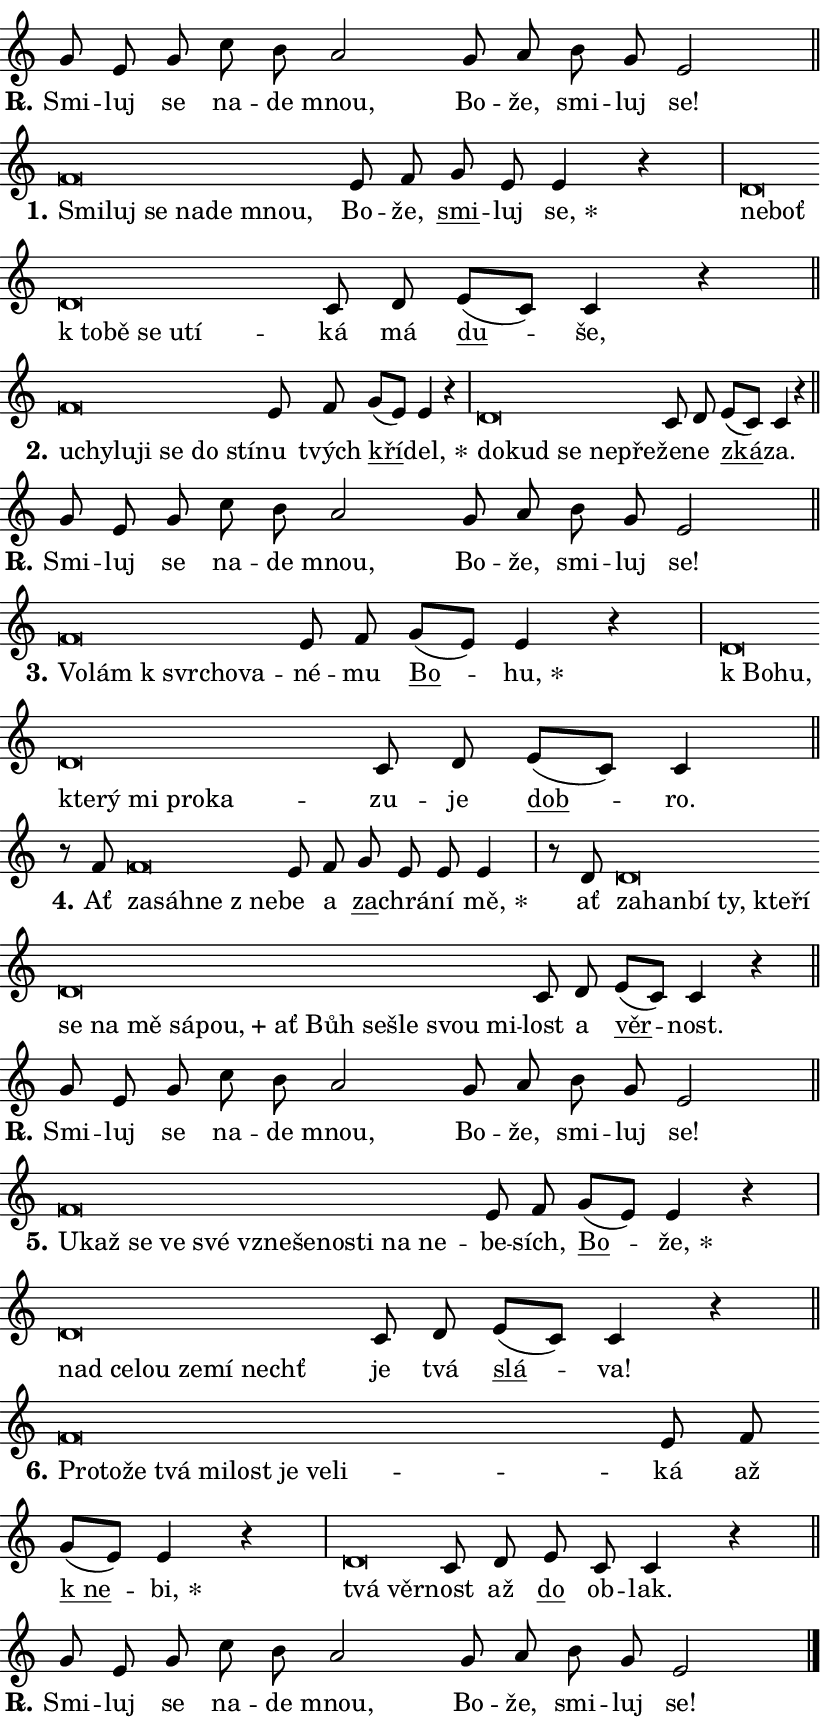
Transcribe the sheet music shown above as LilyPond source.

\version "2.24.0"
\header { tagline = "" }
\paper {
  indent = 0\cm
  top-margin = 0\cm
  right-margin = 0.13\cm % to fit lyric hyphens
  bottom-margin = 0\cm
  left-margin = 0\cm
  paper-width = 14\cm
  page-breaking = #ly:one-page-breaking
  system-system-spacing.basic-distance = #11
  score-system-spacing.basic-distance = #11
  ragged-last = ##f
}


%% Author: Thomas Morley
%% https://lists.gnu.org/archive/html/lilypond-user/2020-05/msg00002.html
#(define (line-position grob)
"Returns position of @var[grob} in current system:
   @code{'start}, if at first time-step
   @code{'end}, if at last time-step
   @code{'middle} otherwise
"
  (let* ((col (ly:item-get-column grob))
         (ln (ly:grob-object col 'left-neighbor))
         (rn (ly:grob-object col 'right-neighbor))
         (col-to-check-left (if (ly:grob? ln) ln col))
         (col-to-check-right (if (ly:grob? rn) rn col))
         (break-dir-left
           (and
             (ly:grob-property col-to-check-left 'non-musical #f)
             (ly:item-break-dir col-to-check-left)))
         (break-dir-right
           (and
             (ly:grob-property col-to-check-right 'non-musical #f)
             (ly:item-break-dir col-to-check-right))))
        (cond ((eqv? 1 break-dir-left) 'start)
              ((eqv? -1 break-dir-right) 'end)
              (else 'middle))))

#(define (tranparent-at-line-position vctor)
  (lambda (grob)
  "Relying on @code{line-position} select the relevant enry from @var{vctor}.
Used to determine transparency,"
    (case (line-position grob)
      ((end) (not (vector-ref vctor 0)))
      ((middle) (not (vector-ref vctor 1)))
      ((start) (not (vector-ref vctor 2))))))

noteHeadBreakVisibility =
#(define-music-function (break-visibility)(vector?)
"Makes @code{NoteHead}s transparent relying on @var{break-visibility}"
#{
  \override NoteHead.transparent =
    #(tranparent-at-line-position break-visibility)
#})

#(define delete-ledgers-for-transparent-note-heads
  (lambda (grob)
    "Reads whether a @code{NoteHead} is transparent.
If so this @code{NoteHead} is removed from @code{'note-heads} from
@var{grob}, which is supposed to be @code{LedgerLineSpanner}.
As a result ledgers are not printed for this @code{NoteHead}"
    (let* ((nhds-array (ly:grob-object grob 'note-heads))
           (nhds-list
             (if (ly:grob-array? nhds-array)
                 (ly:grob-array->list nhds-array)
                 '()))
           ;; Relies on the transparent-property being done before
           ;; Staff.LedgerLineSpanner.after-line-breaking is executed.
           ;; This is fragile ...
           (to-keep
             (remove
               (lambda (nhd)
                 (ly:grob-property nhd 'transparent #f))
               nhds-list)))
      ;; TODO find a better method to iterate over grob-arrays, similiar
      ;; to filter/remove etc for lists
      ;; For now rebuilt from scratch
      (set! (ly:grob-object grob 'note-heads)  '())
      (for-each
        (lambda (nhd)
          (ly:pointer-group-interface::add-grob grob 'note-heads nhd))
        to-keep))))

squashNotes = {
  \override NoteHead.X-extent = #'(-0.2 . 0.2)
  \override NoteHead.Y-extent = #'(-0.75 . 0)
  \override NoteHead.stencil =
    #(lambda (grob)
       (let ((pos (ly:grob-property grob 'staff-position)))
         (begin
           (if (< pos -7) (display "ERROR: Lower brevis then expected\n") (display ""))
           (if (<= pos -6) ly:text-interface::print ly:note-head::print))))
}
unSquashNotes = {
  \revert NoteHead.X-extent
  \revert NoteHead.Y-extent
  \revert NoteHead.stencil
}

hideNotes = \noteHeadBreakVisibility #begin-of-line-visible
unHideNotes = \noteHeadBreakVisibility #all-visible

% work-around for resetting accidentals
% https://lilypond.org/doc/v2.23/Documentation/notation/displaying-rhythms#unmetered-music
cadenzaMeasure = {
  \cadenzaOff
  \partial 1024 s1024
  \cadenzaOn
}

#(define-markup-command (accent layout props text) (markup?)
  "Underline accented syllable"
  (interpret-markup layout props
    #{\markup \override #'(offset . 4.3) \underline { #text }#}))

responsum = \markup \concat {
  "R" \hspace #-1.05 \path #0.1 #'((moveto 0 0.07) (lineto 0.9 0.8)) \hspace #0.05 "."
}

spaceSize = #0.6828661417322834 % exact space size for TeX Gyre Schola

\layout {
  \context {
    \Staff
    \remove "Time_signature_engraver"
    \override LedgerLineSpanner.after-line-breaking = #delete-ledgers-for-transparent-note-heads
  }
  \context {
    \Lyrics {
      \override LyricSpace.minimum-distance = \spaceSize
      \override LyricText.font-name = #"TeX Gyre Schola"
      \override LyricText.font-size = 1
      \override StanzaNumber.font-name = #"TeX Gyre Schola Bold"
      \override StanzaNumber.font-size = 1
    }
  }
  \context {
    \Score 
    \override NoteHead.text =
      #(lambda (grob) 
        (let ((pos (ly:grob-property grob 'staff-position)))
          #{\markup {
            \combine
              \halign #-0.55 \raise #(if (= pos -6) 0 0.5) \override #'(thickness . 2) \draw-line #'(3.2 . 0)
              \musicglyph "noteheads.sM1"
          }#}))
  }
}

% magnetic-lyrics.ily
%
%   written by
%     Jean Abou Samra <jean@abou-samra.fr>
%     Werner Lemberg <wl@gnu.org>
%
%   adapted by
%     Jiri Hon <jiri.hon@gmail.com>
%
% Version 2022-Apr-15

% https://www.mail-archive.com/lilypond-user@gnu.org/msg149350.html

#(define (Left_hyphen_pointer_engraver context)
   "Collect syllable-hyphen-syllable occurrences in lyrics and store
them in properties.  This engraver only looks to the left.  For
example, if the lyrics input is @code{foo -- bar}, it does the
following.

@itemize @bullet
@item
Set the @code{text} property of the @code{LyricHyphen} grob between
@q{foo} and @q{bar} to @code{foo}.

@item
Set the @code{left-hyphen} property of the @code{LyricText} grob with
text @q{foo} to the @code{LyricHyphen} grob between @q{foo} and
@q{bar}.
@end itemize

Use this auxiliary engraver in combination with the
@code{lyric-@/text::@/apply-@/magnetic-@/offset!} hook."
   (let ((hyphen #f)
         (text #f))
     (make-engraver
      (acknowledgers
       ((lyric-syllable-interface engraver grob source-engraver)
        (set! text grob)))
      (end-acknowledgers
       ((lyric-hyphen-interface engraver grob source-engraver)
        ;(when (not (grob::has-interface grob 'lyric-space-interface))
          (set! hyphen grob)));)
      ((stop-translation-timestep engraver)
       (when (and text hyphen)
         (ly:grob-set-object! text 'left-hyphen hyphen))
       (set! text #f)
       (set! hyphen #f)))))

#(define (lyric-text::apply-magnetic-offset! grob)
   "If the space between two syllables is less than the value in
property @code{LyricText@/.details@/.squash-threshold}, move the right
syllable to the left so that it gets concatenated with the left
syllable.

Use this function as a hook for
@code{LyricText@/.after-@/line-@/breaking} if the
@code{Left_@/hyphen_@/pointer_@/engraver} is active."
   (let ((hyphen (ly:grob-object grob 'left-hyphen #f)))
     (when hyphen
       (let ((left-text (ly:spanner-bound hyphen LEFT)))
         (when (grob::has-interface left-text 'lyric-syllable-interface)
           (let* ((common (ly:grob-common-refpoint grob left-text X))
                  (this-x-ext (ly:grob-extent grob common X))
                  (left-x-ext
                   (begin
                     ;; Trigger magnetism for left-text.
                     (ly:grob-property left-text 'after-line-breaking)
                     (ly:grob-extent left-text common X)))
                  ;; `delta` is the gap width between two syllables.
                  (delta (- (interval-start this-x-ext)
                            (interval-end left-x-ext)))
                  (details (ly:grob-property grob 'details))
                  (threshold (assoc-get 'squash-threshold details 0.2)))
             (when (< delta threshold)
               (let* (;; We have to manipulate the input text so that
                      ;; ligatures crossing syllable boundaries are not
                      ;; disabled.  For languages based on the Latin
                      ;; script this is essentially a beautification.
                      ;; However, for non-Western scripts it can be a
                      ;; necessity.
                      (lt (ly:grob-property left-text 'text))
                      (rt (ly:grob-property grob 'text))
                      (is-space (grob::has-interface hyphen 'lyric-space-interface))
                      (space (if is-space " " ""))
                      (extra-delta (if is-space spaceSize 0))
                      ;; Append new syllable.
                      (ltrt-space (if (and (string? lt) (string? rt))
                                (string-append lt space rt)
                                (make-concat-markup (list lt space rt))))
                      ;; Right-align `ltrt` to the right side.
                      (ltrt-space-markup (grob-interpret-markup
                               grob
                               (make-translate-markup
                                (cons (interval-length this-x-ext) 0)
                                (make-right-align-markup ltrt-space)))))
                 (begin
                   ;; Don't print `left-text`.
                   (ly:grob-set-property! left-text 'stencil #f)
                   ;; Set text and stencil (which holds all collected
                   ;; syllables so far) and shift it to the left.
                   (ly:grob-set-property! grob 'text ltrt-space)
                   (ly:grob-set-property! grob 'stencil ltrt-space-markup)
                   (ly:grob-translate-axis! grob (- (- delta extra-delta)) X))))))))))


#(define (lyric-hyphen::displace-bounds-first grob)
   ;; Make very sure this callback isn't triggered too early.
   (let ((left (ly:spanner-bound grob LEFT))
         (right (ly:spanner-bound grob RIGHT)))
     (ly:grob-property left 'after-line-breaking)
     (ly:grob-property right 'after-line-breaking)
     (ly:lyric-hyphen::print grob)))

squashThreshold = #0.4

\layout {
  \context {
    \Lyrics
    \consists #Left_hyphen_pointer_engraver
    \override LyricText.after-line-breaking =
      #lyric-text::apply-magnetic-offset!
    \override LyricHyphen.stencil = #lyric-hyphen::displace-bounds-first
    \override LyricText.details.squash-threshold = \squashThreshold
    \override LyricHyphen.minimum-distance = 0
    \override LyricHyphen.minimum-length = \squashThreshold
  }
}

squashText = \override LyricText.details.squash-threshold = 9999
unSquashText = \override LyricText.details.squash-threshold = \squashThreshold

leftText = \override LyricText.self-alignment-X = #LEFT
unLeftText = \revert LyricText.self-alignment-X

starOffset = #(lambda (grob) 
                (let ((x_offset (ly:self-alignment-interface::aligned-on-x-parent grob)))
                  (if (= x_offset 0) 0 (+ x_offset 1.2))))

star = #(define-music-function (syllable)(string?)
"Append star separator at the end of a syllable"
#{
  \once \override LyricText.X-offset = #starOffset
  \lyricmode { \markup {
    #syllable
    \override #'((font-name . "TeX Gyre Schola Bold")) \hspace #0.2 \lower #0.65 \larger "*"
  } }
#})

starAccent = #(define-music-function (syllable)(string?)
"Append star separator at the end of a syllable and make accent"
#{
  \once \override LyricText.X-offset = #starOffset
  \lyricmode { \markup {
    \accent #syllable
    \override #'((font-name . "TeX Gyre Schola Bold")) \hspace #0.2 \lower #0.65 \larger "*"
  } }
#})

breath = #(define-music-function (syllable)(string?)
"Append breathing indicator at the end of a syllable"
#{
  \lyricmode { \markup { #syllable "+" } }
#})

optionalBreath = #(define-music-function (syllable)(string?)
"Append optional breathing indicator at the end of a syllable"
#{
  \lyricmode { \markup { #syllable "(+)" } }
#})


\score {
    <<
        \new Voice = "melody" { \cadenzaOn \key c \major \relative { g'8 e g c b a2 \bar "" g8 a b g e2 \cadenzaMeasure \bar "||" \break } }
        \new Lyrics \lyricsto "melody" { \lyricmode { \set stanza = \responsum
Smi -- luj se na -- de mnou, Bo -- že, smi -- luj se! } }
    >>
    \layout {}
}

\score {
    <<
        \new Voice = "melody" { \cadenzaOn \key c \major \relative { \squashNotes f'\breve*1/16 \hideNotes \breve*1/16 \bar "" \breve*1/16 \bar "" \breve*1/16 \bar "" \breve*1/16 \breve*1/16 \bar "" \unHideNotes \unSquashNotes e8 f \bar "" g e e4 r \cadenzaMeasure \bar "|" \squashNotes d\breve*1/16 \hideNotes \breve*1/16 \bar "" \breve*1/16 \bar "" \breve*1/16 \bar "" \breve*1/16 \bar "" \breve*1/16 \breve*1/16 \bar "" \unHideNotes \unSquashNotes c8 d \bar "" e[( c)] c4 r \cadenzaMeasure \bar "||" \break } }
        \new Lyrics \lyricsto "melody" { \lyricmode { \set stanza = "1."
\leftText Smi -- \squashText luj se na -- de mnou, \unLeftText \unSquashText Bo -- že, \markup \accent smi -- luj \star se, \leftText ne -- \squashText boť "k to" -- bě se u -- tí -- \unLeftText \unSquashText ká má \markup \accent du -- še, } }
    >>
    \layout {}
}

\score {
    <<
        \new Voice = "melody" { \cadenzaOn \key c \major \relative { \squashNotes f'\breve*1/16 \hideNotes \breve*1/16 \bar "" \breve*1/16 \bar "" \breve*1/16 \bar "" \breve*1/16 \bar "" \breve*1/16 \breve*1/16 \bar "" \unHideNotes \unSquashNotes e8 f \bar "" g[( e)] e4 r \cadenzaMeasure \bar "|" \squashNotes d\breve*1/16 \hideNotes \breve*1/16 \bar "" \breve*1/16 \bar "" \breve*1/16 \breve*1/16 \bar "" \unHideNotes \unSquashNotes c8 d \bar "" e[( c)] c4 r \cadenzaMeasure \bar "||" \break } }
        \new Lyrics \lyricsto "melody" { \lyricmode { \set stanza = "2."
\leftText u -- \squashText chy -- lu -- ji se do stí -- \unLeftText \unSquashText nu tvých \markup \accent kří -- \star del, \leftText do -- \squashText kud se ne -- pře -- \unLeftText \unSquashText že -- ne \markup \accent zká -- za. } }
    >>
    \layout {}
}

\score {
    <<
        \new Voice = "melody" { \cadenzaOn \key c \major \relative { g'8 e g c b a2 \bar "" g8 a b g e2 \cadenzaMeasure \bar "||" \break } }
        \new Lyrics \lyricsto "melody" { \lyricmode { \set stanza = \responsum
Smi -- luj se na -- de mnou, Bo -- že, smi -- luj se! } }
    >>
    \layout {}
}

\score {
    <<
        \new Voice = "melody" { \cadenzaOn \key c \major \relative { \squashNotes f'\breve*1/16 \hideNotes \breve*1/16 \bar "" \breve*1/16 \bar "" \breve*1/16 \breve*1/16 \bar "" \unHideNotes \unSquashNotes e8 f \bar "" g[( e)] e4 r \cadenzaMeasure \bar "|" \squashNotes d\breve*1/16 \hideNotes \breve*1/16 \bar "" \breve*1/16 \bar "" \breve*1/16 \bar "" \breve*1/16 \bar "" \breve*1/16 \breve*1/16 \bar "" \unHideNotes \unSquashNotes c8 d \bar "" e[( c)] c4 \cadenzaMeasure \bar "||" \break } }
        \new Lyrics \lyricsto "melody" { \lyricmode { \set stanza = "3."
\leftText Vo -- \squashText lám "k svr" -- cho -- va -- \unLeftText \unSquashText né -- mu \markup \accent Bo -- \star hu, \leftText "k Bo" -- \squashText hu, kte -- rý mi pro -- ka -- \unLeftText \unSquashText zu -- je \markup \accent dob -- ro. } }
    >>
    \layout {}
}

\score {
    <<
        \new Voice = "melody" { \cadenzaOn \key c \major \relative { r8 f'8 \squashNotes f\breve*1/16 \hideNotes \breve*1/16 \bar "" \breve*1/16 \breve*1/16 \bar "" \unHideNotes \unSquashNotes e8 f \bar "" g e e e4 \cadenzaMeasure \bar "|" r8 d8 \squashNotes d\breve*1/16 \hideNotes \breve*1/16 \bar "" \breve*1/16 \bar "" \breve*1/16 \bar "" \breve*1/16 \bar "" \breve*1/16 \bar "" \breve*1/16 \bar "" \breve*1/16 \bar "" \breve*1/16 \bar "" \breve*1/16 \bar "" \breve*1/16 \bar "" \breve*1/16 \bar "" \breve*1/16 \bar "" \breve*1/16 \bar "" \breve*1/16 \bar "" \breve*1/16 \breve*1/16 \bar "" \unHideNotes \unSquashNotes c8 d \bar "" e[( c)] c4 r \cadenzaMeasure \bar "||" \break } }
        \new Lyrics \lyricsto "melody" { \lyricmode { \set stanza = "4."
Ať \leftText za -- \squashText sáh -- ne "z ne" -- \unLeftText \unSquashText be a \markup \accent za -- chrá -- ní \star mě, ať \leftText za -- \squashText han -- bí ty, kte -- ří se na mě sá -- \breath "pou," ať Bůh se -- šle svou mi -- \unLeftText \unSquashText lost a \markup \accent věr -- nost. } }
    >>
    \layout {}
}

\score {
    <<
        \new Voice = "melody" { \cadenzaOn \key c \major \relative { g'8 e g c b a2 \bar "" g8 a b g e2 \cadenzaMeasure \bar "||" \break } }
        \new Lyrics \lyricsto "melody" { \lyricmode { \set stanza = \responsum
Smi -- luj se na -- de mnou, Bo -- že, smi -- luj se! } }
    >>
    \layout {}
}

\score {
    <<
        \new Voice = "melody" { \cadenzaOn \key c \major \relative { \squashNotes f'\breve*1/16 \hideNotes \breve*1/16 \bar "" \breve*1/16 \bar "" \breve*1/16 \bar "" \breve*1/16 \bar "" \breve*1/16 \bar "" \breve*1/16 \bar "" \breve*1/16 \bar "" \breve*1/16 \bar "" \breve*1/16 \breve*1/16 \bar "" \unHideNotes \unSquashNotes e8 f \bar "" g[( e)] e4 r \cadenzaMeasure \bar "|" \squashNotes d\breve*1/16 \hideNotes \breve*1/16 \bar "" \breve*1/16 \bar "" \breve*1/16 \bar "" \breve*1/16 \breve*1/16 \bar "" \unHideNotes \unSquashNotes c8 d \bar "" e[( c)] c4 r \cadenzaMeasure \bar "||" \break } }
        \new Lyrics \lyricsto "melody" { \lyricmode { \set stanza = "5."
\leftText U -- \squashText kaž se ve své vzne -- še -- no -- sti na ne -- \unLeftText \unSquashText be -- sích, \markup \accent Bo -- \star že, \leftText nad \squashText ce -- lou ze -- mí nechť \unLeftText \unSquashText je tvá \markup \accent slá -- va! } }
    >>
    \layout {}
}

\score {
    <<
        \new Voice = "melody" { \cadenzaOn \key c \major \relative { \squashNotes f'\breve*1/16 \hideNotes \breve*1/16 \bar "" \breve*1/16 \bar "" \breve*1/16 \bar "" \breve*1/16 \bar "" \breve*1/16 \bar "" \breve*1/16 \bar "" \breve*1/16 \breve*1/16 \bar "" \unHideNotes \unSquashNotes e8 f \bar "" g[( e)] e4 r \cadenzaMeasure \bar "|" \squashNotes d\breve*1/16 \hideNotes \breve*1/16 \bar "" \unHideNotes \unSquashNotes c8 d \bar "" e c c4 r \cadenzaMeasure \bar "||" \break } }
        \new Lyrics \lyricsto "melody" { \lyricmode { \set stanza = "6."
\leftText Pro -- \squashText to -- že tvá mi -- lost je ve -- li -- \unLeftText \unSquashText ká až \markup \accent "k ne" -- \star bi, \leftText tvá \squashText věr -- \unLeftText \unSquashText nost až \markup \accent do ob -- lak. } }
    >>
    \layout {}
}

\score {
    <<
        \new Voice = "melody" { \cadenzaOn \key c \major \relative { g'8 e g c b a2 \bar "" g8 a b g e2 \cadenzaMeasure \bar "||" \break } \bar "|." }
        \new Lyrics \lyricsto "melody" { \lyricmode { \set stanza = \responsum
Smi -- luj se na -- de mnou, Bo -- že, smi -- luj se! } }
    >>
    \layout {}
}
